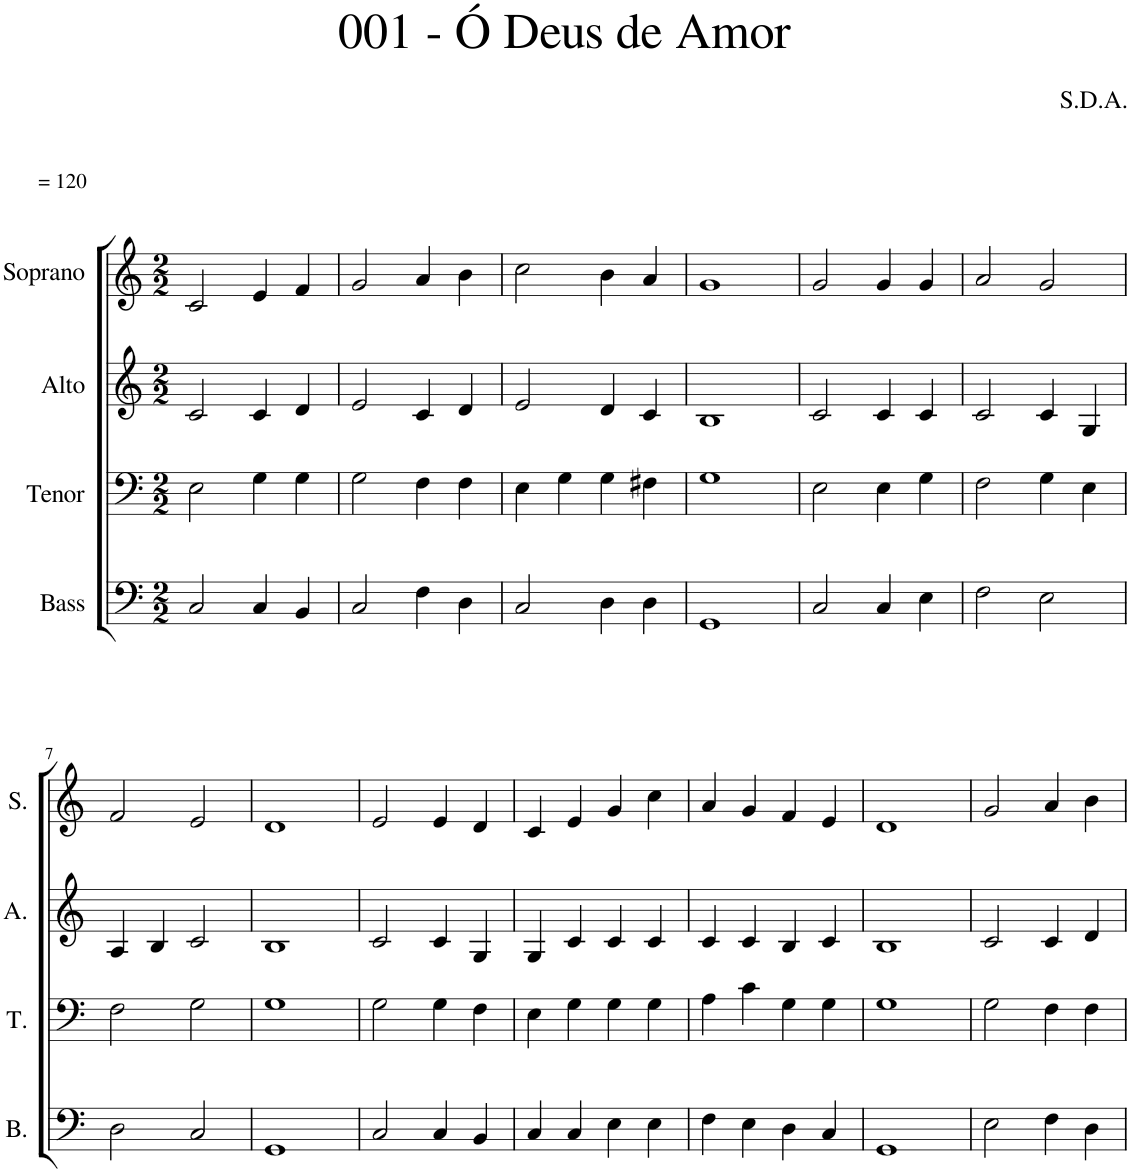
**kern	**kern	**kern	**kern
*part4	*part3	*part2	*part1
*staff4	*staff3	*staff2	*staff1
*I"Bass	*I"Tenor	*I"Alto	*I"Soprano
*I'B.	*I'T.	*I'A.	*I'S.
*clefF4	*clefF4	*clefG2	*clefG2
*k[]	*k[]	*k[]	*k[]
*M2/2	*M2/2	*M2/2	*M2/2
=1	=1	=1	=1
!	!	!	!LO:TX:a:t== 120
2C/	2E\	2c/	2c/
4C/	4G\	4c/	4e/
4BB/	4G\	4d/	4f/
=2	=2	=2	=2
2C/	2G\	2e/	2g/
4F\	4F\	4c/	4a/
4D\	4F\	4d/	4b\
=3	=3	=3	=3
2C/	4E\	2e/	2cc\
.	4G\	.	.
4D\	4G\	4d/	4b\
4D\	4F#X\	4c/	4a/
=4	=4	=4	=4
1GG	1G	1B	1g
=5	=5	=5	=5
2C/	2E\	2c/	2g/
4C/	4E\	4c/	4g/
4E\	4G\	4c/	4g/
=6	=6	=6	=6
2F\	2F\	2c/	2a/
2E\	4G\	4c/	2g/
.	4E\	4G/	.
!!LO:LB:g=z
=7	=7	=7	=7
2D\	2F\	4A/	2f/
.	.	4B/	.
2C/	2G\	2c/	2e/
=8	=8	=8	=8
1GG	1G	1B	1d
=9	=9	=9	=9
2C/	2G\	2c/	2e/
4C/	4G\	4c/	4e/
4BB/	4F\	4G/	4d/
=10	=10	=10	=10
4C/	4E\	4G/	4c/
4C/	4G\	4c/	4e/
4E\	4G\	4c/	4g/
4E\	4G\	4c/	4cc\
=11	=11	=11	=11
4F\	4A\	4c/	4a/
4E\	4c\	4c/	4g/
4D\	4G\	4B/	4f/
4C/	4G\	4c/	4e/
=12	=12	=12	=12
1GG	1G	1B	1d
=13	=13	=13	=13
2E\	2G\	2c/	2g/
4F\	4F\	4c/	4a/
4D\	4F\	4d/	4b\
=	=	=	=
*-	*-	*-	*-
